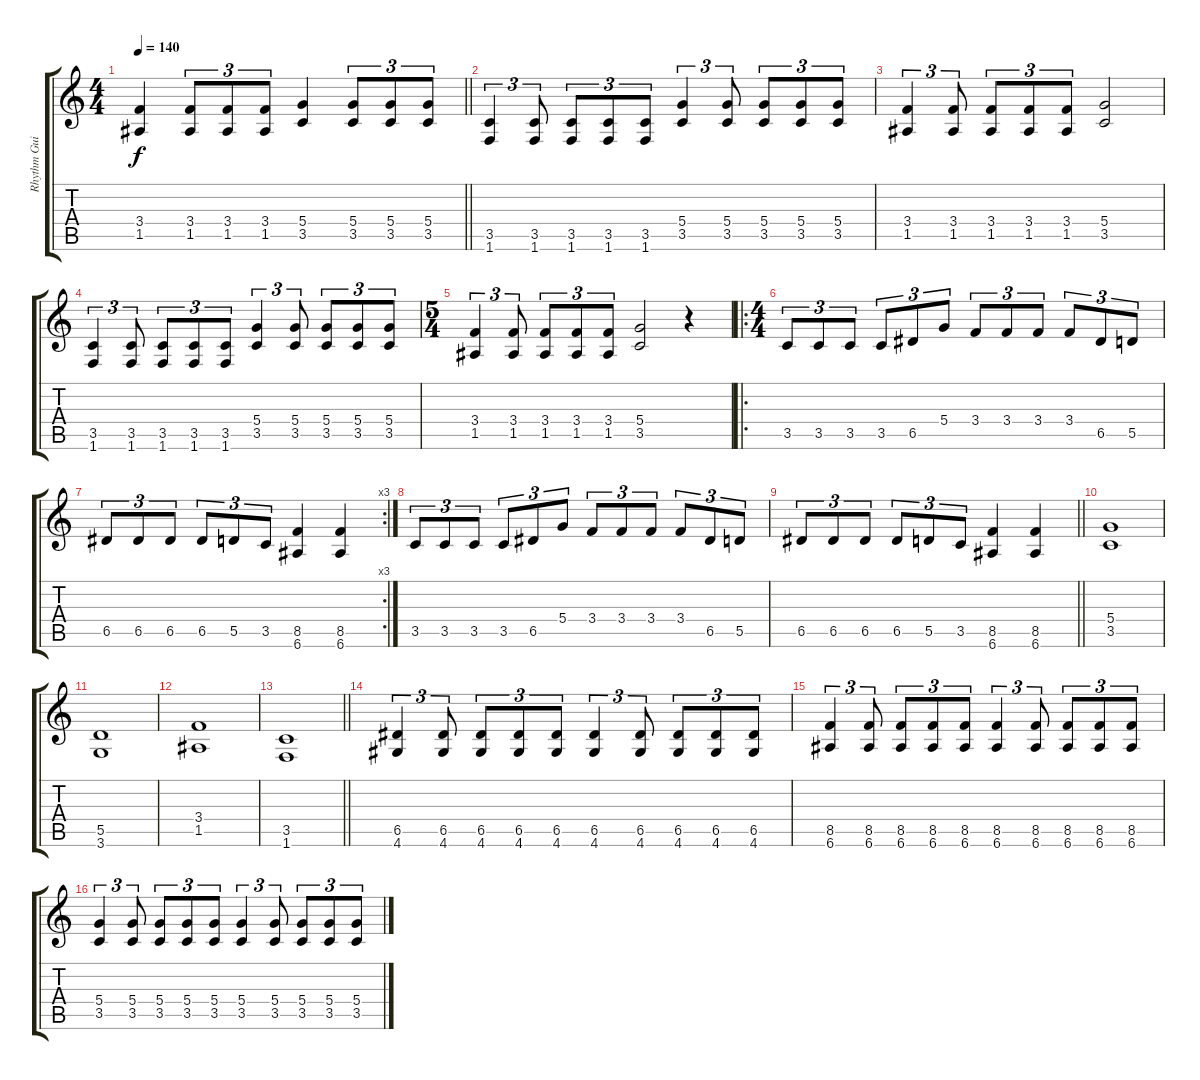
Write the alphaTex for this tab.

\track ("Rhythm Guitar" "Rhythm Gui") {instrument distortionguitar}
\staff {score tabs}
\tuning (E4 B3 G3 D3 A2 E2) {hide}
\ts (4 4)
\tempo 140
\clef g2
\barLineRight lightlight
\ks c
(3.4 1.5).4{dy f} (3.4 1.5).8{tu (3 2)} (3.4 1.5).8{tu (3 2)} (3.4 1.5).8{tu (3 2)} (5.4 3.5).4 (5.4 3.5).8{tu (3 2)} (5.4 3.5).8{tu (3 2)} (5.4 3.5).8{tu (3 2)} |
(3.5 1.6).4{tu (3 2)} (3.5 1.6).8{tu (3 2)} (3.5 1.6).8{tu (3 2)} (3.5 1.6).8{tu (3 2)} (3.5 1.6).8{tu (3 2)} (5.4 3.5).4{tu (3 2)} (5.4 3.5).8{tu (3 2)} (5.4 3.5).8{tu (3 2)} (5.4 3.5).8{tu (3 2)} (5.4 3.5).8{tu (3 2)} |
(3.4 1.5).4{tu (3 2)} (3.4 1.5).8{tu (3 2)} (3.4 1.5).8{tu (3 2)} (3.4 1.5).8{tu (3 2)} (3.4 1.5).8{tu (3 2)} (5.4 3.5).2 |
(3.5 1.6).4{tu (3 2)} (3.5 1.6).8{tu (3 2)} (3.5 1.6).8{tu (3 2)} (3.5 1.6).8{tu (3 2)} (3.5 1.6).8{tu (3 2)} (5.4 3.5).4{tu (3 2)} (5.4 3.5).8{tu (3 2)} (5.4 3.5).8{tu (3 2)} (5.4 3.5).8{tu (3 2)} (5.4 3.5).8{tu (3 2)} |
\ts (5 4)
(3.4 1.5).4{tu (3 2)} (3.4 1.5).8{tu (3 2)} (3.4 1.5).8{tu (3 2)} (3.4 1.5).8{tu (3 2)} (3.4 1.5).8{tu (3 2)} (5.4 3.5).2 r.4 |
\ro
\ts (4 4)
3.5.8{tu (3 2)} 3.5.8{tu (3 2)} 3.5.8{tu (3 2)} 3.5.8{tu (3 2)} 6.5.8{tu (3 2)} 5.4.8{tu (3 2)} 3.4.8{tu (3 2)} 3.4.8{tu (3 2)} 3.4.8{tu (3 2)} 3.4.8{tu (3 2)} 6.5.8{tu (3 2)} 5.5.8{tu (3 2)} |
\rc 3
6.5.8{tu (3 2)} 6.5.8{tu (3 2)} 6.5.8{tu (3 2)} 6.5.8{tu (3 2)} 5.5.8{tu (3 2)} 3.5.8{tu (3 2)} (8.5 6.6).4 (8.5 6.6).4 |
3.5.8{tu (3 2)} 3.5.8{tu (3 2)} 3.5.8{tu (3 2)} 3.5.8{tu (3 2)} 6.5.8{tu (3 2)} 5.4.8{tu (3 2)} 3.4.8{tu (3 2)} 3.4.8{tu (3 2)} 3.4.8{tu (3 2)} 3.4.8{tu (3 2)} 6.5.8{tu (3 2)} 5.5.8{tu (3 2)} |
\barLineRight lightlight
6.5.8{tu (3 2)} 6.5.8{tu (3 2)} 6.5.8{tu (3 2)} 6.5.8{tu (3 2)} 5.5.8{tu (3 2)} 3.5.8{tu (3 2)} (8.5 6.6).4 (8.5 6.6).4 |
(5.4 3.5).1 |
(5.5 3.6).1 |
(3.4 1.5).1 |
\barLineRight lightlight
(3.5 1.6).1 |
(6.5 4.6).4{tu (3 2)} (6.5 4.6).8{tu (3 2)} (6.5 4.6).8{tu (3 2)} (6.5 4.6).8{tu (3 2)} (6.5 4.6).8{tu (3 2)} (6.5 4.6).4{tu (3 2)} (6.5 4.6).8{tu (3 2)} (6.5 4.6).8{tu (3 2)} (6.5 4.6).8{tu (3 2)} (6.5 4.6).8{tu (3 2)} |
(8.5 6.6).4{tu (3 2)} (8.5 6.6).8{tu (3 2)} (8.5 6.6).8{tu (3 2)} (8.5 6.6).8{tu (3 2)} (8.5 6.6).8{tu (3 2)} (8.5 6.6).4{tu (3 2)} (8.5 6.6).8{tu (3 2)} (8.5 6.6).8{tu (3 2)} (8.5 6.6).8{tu (3 2)} (8.5 6.6).8{tu (3 2)} |
(5.4 3.5).4{tu (3 2)} (5.4 3.5).8{tu (3 2)} (5.4 3.5).8{tu (3 2)} (5.4 3.5).8{tu (3 2)} (5.4 3.5).8{tu (3 2)} (5.4 3.5).4{tu (3 2)} (5.4 3.5).8{tu (3 2)} (5.4 3.5).8{tu (3 2)} (5.4 3.5).8{tu (3 2)} (5.4 3.5).8{tu (3 2)}
